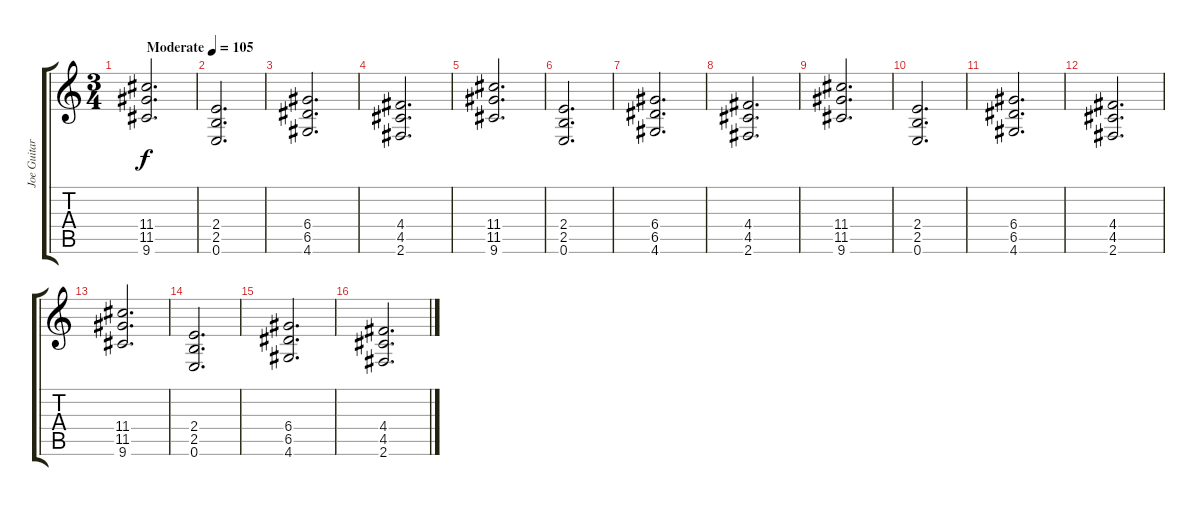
\track ("Joe Guitar" "Joe Guitar") {instrument overdrivenguitar}
\staff {score tabs}
\tuning (E4 B3 G3 D3 A2 E2) {hide}
\ts (3 4)
\tempo (105 "Moderate")
\clef g2
\ks c
(11.4 11.5 9.6).2{d dy f instrument overdrivenguitar} |
(2.4 2.5 0.6).2{d} |
(6.4 6.5 4.6).2{d} |
(4.4 4.5 2.6).2{d} |
(11.4 11.5 9.6).2{d} |
(2.4 2.5 0.6).2{d} |
(6.4 6.5 4.6).2{d} |
(4.4 4.5 2.6).2{d} |
(11.4 11.5 9.6).2{d} |
(2.4 2.5 0.6).2{d} |
(6.4 6.5 4.6).2{d} |
(4.4 4.5 2.6).2{d} |
(11.4 11.5 9.6).2{d} |
(2.4 2.5 0.6).2{d} |
(6.4 6.5 4.6).2{d} |
(4.4 4.5 2.6).2{d}
